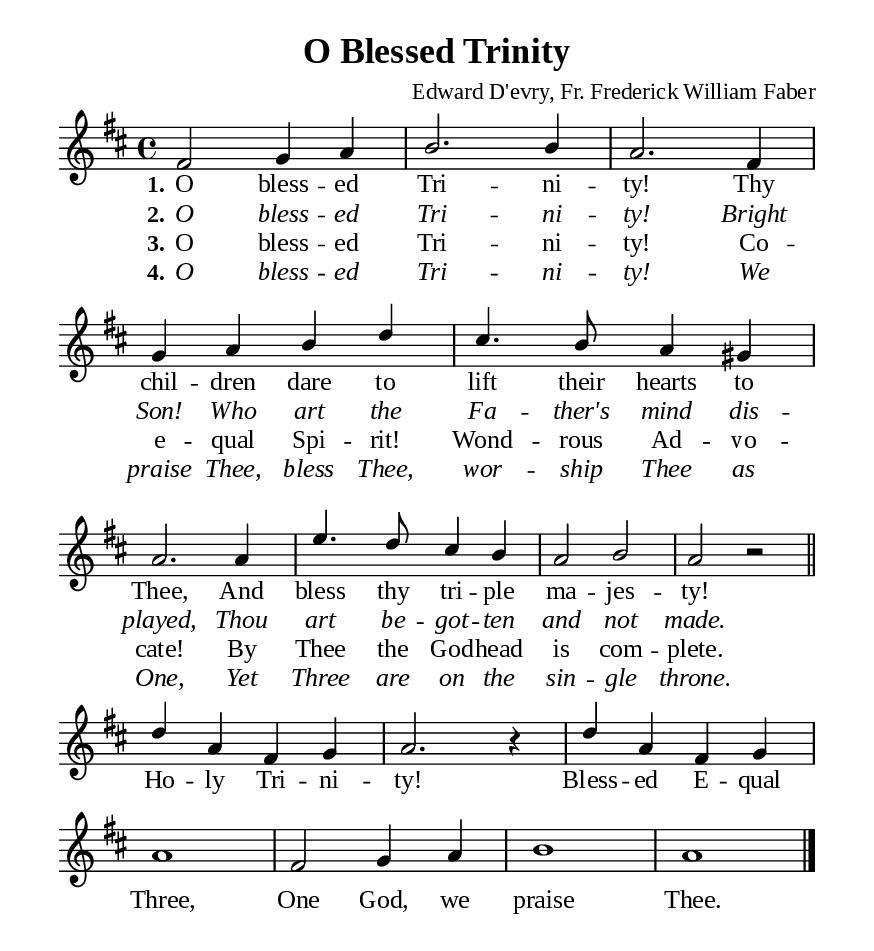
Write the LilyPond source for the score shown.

\version "2.18.2"

\header {
  title = "O Blessed Trinity"
  composer = "Edward D'evry, Fr. Frederick William Faber"
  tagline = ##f
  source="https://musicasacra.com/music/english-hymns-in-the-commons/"
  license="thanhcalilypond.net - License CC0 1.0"
}

globalSettings = {
  \set Score.barNumberVisibility = #all-bar-numbers-visible
  \key d \major
  \time 4/4
  \override Score.BarNumber.break-visibility = ##(#f #f #f)
  \override Lyrics.LyricSpace.minimum-distance = #3.0
}

verseSettings = {
  \phrasingSlurDashed
}

\paper {
  #(set-paper-size "a5")
  top-margin = 10\mm
  bottom-margin = 5\mm
  left-margin = 10\mm
  right-margin = 10\mm
  indent = #0
  #(define fonts
	 (make-pango-font-tree "Liberation Serif"
	 		       "Liberation Serif"
			       "Liberation Serif"
			       (/ 20 20)))
  system-system-spacing = #'((basic-distance . 3) (padding . 3))
}

printItalic = \with {
  \override LyricText.font-shape = #'italic
}

% Verse music
musicVerseSoprano = \relative c' {
  fis2 g4 a |
  b2. b4 |
  a2. fis4 |
  g a b d |
  cis4. b8 a4 gis |
  a2. a4 |
  e'4. d8 cis4 b |
  a2 b |
  a r \bar "||"
}

% Chorus music
musicChorusSoprano = \relative c'' {
  \set Score.currentBarNumber = #10
  d4 a fis g |
  a2. r4 |
  d a fis g |
  a1 |
  fis2 g4 a |
  b1 |
  a1 \bar "|."
}

% Verse lyrics
lyricVerseOne = \lyricmode {
  \set stanza = #"1."
  O bless -- ed Tri -- ni -- ty! Thy chil -- dren dare to lift their hearts to Thee,
  And bless thy tri -- ple ma -- jes -- ty!
}

lyricVerseTwo = \lyricmode {
  \set stanza = #"2."
  O bless -- ed Tri -- ni -- ty! Bright Son! Who art the Fa -- ther's mind dis -- played,
  Thou art be -- got -- ten and not made.
}

lyricVerseThree = \lyricmode {
  \set stanza = #"3."
  O bless -- ed Tri -- ni -- ty! Co -- e -- qual Spi -- rit! Wond -- rous Ad -- vo -- cate!
  By Thee the God -- head is com -- plete.
}

lyricVerseFour = \lyricmode {
  \set stanza = #"4."
  O bless -- ed Tri -- ni -- ty! We praise Thee, bless Thee, wor -- ship Thee as One,
  Yet Three are on the sin -- gle  throne.
}

% Chorus lyrics
lyricChorus = \lyricmode {
  Ho -- ly Tri -- ni -- ty! Bless -- ed E -- qual Three,
  One God, we praise Thee.
}

% Layout
\score {
    \new ChoirStaff <<
      \new Staff <<
        \clef "treble"
        \new Voice = "soprano" {
          \globalSettings \verseSettings \stemUp \slurUp \musicVerseSoprano
        }
      >>
      \new Lyrics \lyricsto soprano \lyricVerseOne
      \new Lyrics \printItalic \lyricsto soprano \lyricVerseTwo
      \new Lyrics \lyricsto soprano \lyricVerseThree
      \new Lyrics \printItalic \lyricsto soprano \lyricVerseFour
    >>
}

\score {
    \new ChoirStaff <<
      \new Staff <<
        \clef "treble"
        \override Staff.TimeSignature #'stencil = ##f
        \new Voice = "soprano" {
          \globalSettings \stemUp \slurUp \musicChorusSoprano
        }
      >>
      \new Lyrics \lyricsto soprano \lyricChorus
    >>
}
